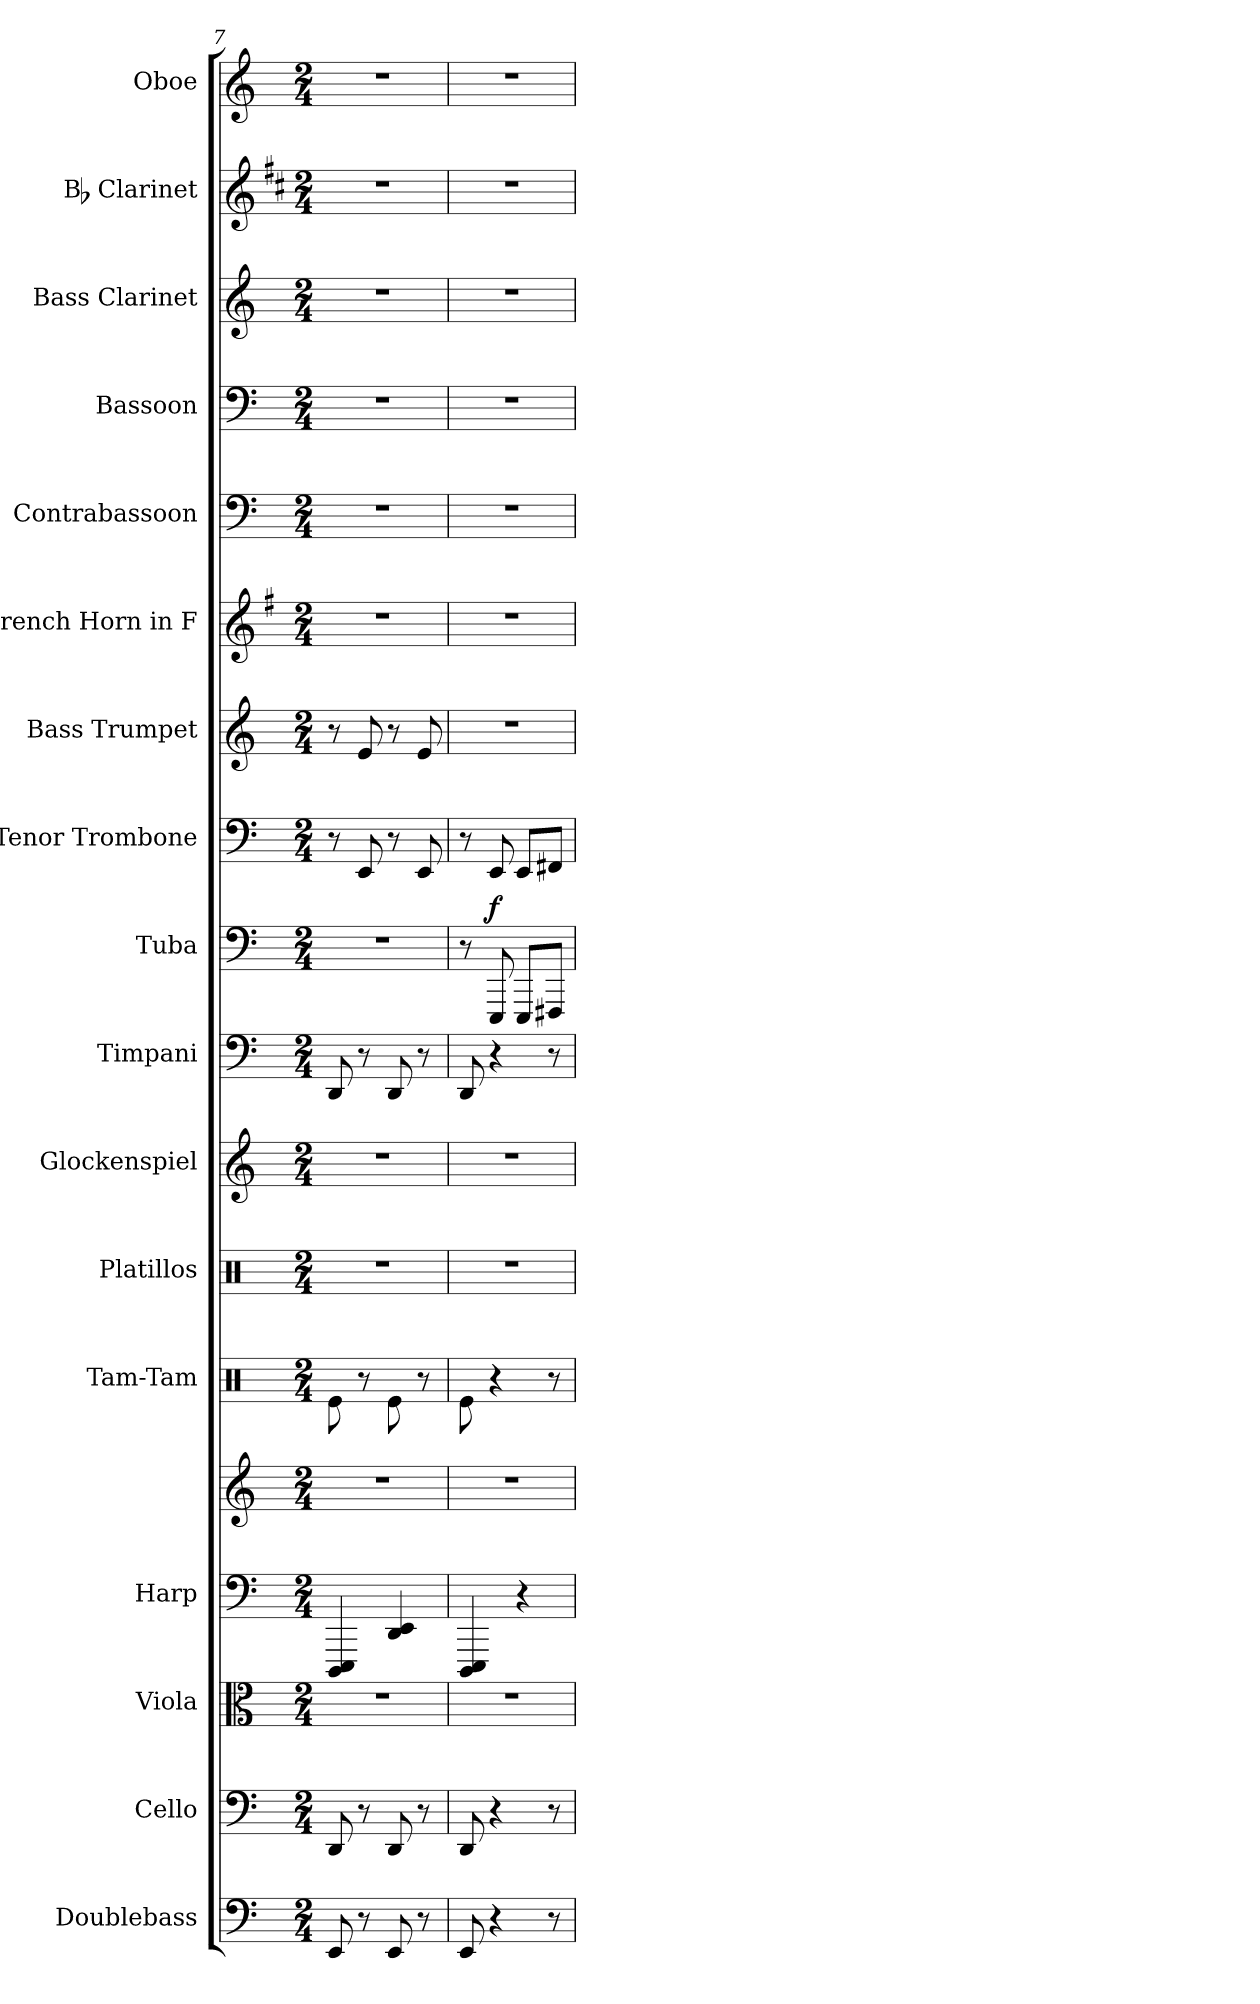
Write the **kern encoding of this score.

**kern	**kern	**kern	**kern	**kern	**kern	**kern	**kern	**kern	**kern	**dynam	**kern	**kern	**kern	**kern	**kern	**kern	**kern	**kern
*part17	*part16	*part15	*part14	*part14	*part13	*part12	*part11	*part10	*part9	*part9	*part8	*part7	*part6	*part5	*part4	*part3	*part2	*part1
*staff18	*staff17	*staff16	*staff15	*staff14	*staff13	*staff12	*staff11	*staff10	*staff9	*staff9	*staff8	*staff7	*staff6	*staff5	*staff4	*staff3	*staff2	*staff1
*I"Doublebass	*I"Cello	*I"Viola	*I"Harp	*	*I"Tam-Tam	*I"Platillos	*I"Glockenspiel	*I"Timpani	*I"Tuba	*	*I"Tenor Trombone	*I"Bass Trumpet	*I"French Horn in F	*I"Contrabassoon	*I"Bassoon	*I"Bass Clarinet	*I"Bb Clarinet	*I"Oboe
*	*	*I'Vla.	*I'Arp.	*	*	*I'Plat.	*I'Glk.	*	*I'Tba.	*	*	*	*	*	*	*	*	*I'Ob.
*clefF4	*clefF4	*clefC3	*clefF4	*clefG2	*clefX	*clefX	*clefG2	*clefF4	*clefF4	*	*clefF4	*clefG2	*clefG2	*clefF4	*clefF4	*clefG2	*clefG2	*clefG2
*ITrd7c12	*	*	*	*	*	*	*ITrd-14c-24	*	*	*	*	*ITrd8c14	*ITrd4c7	*ITrd7c12	*	*ITrd8c14	*ITrd1c2	*
*k[]	*k[]	*k[]	*k[]	*k[]	*k[]	*k[]	*k[]	*k[]	*k[]	*	*k[]	*k[]	*k[]	*k[]	*k[]	*k[]	*k[]	*k[]
*M2/4	*M2/4	*M2/4	*M2/4	*M2/4	*M2/4	*M2/4	*M2/4	*M2/4	*M2/4	*	*M2/4	*M2/4	*M2/4	*M2/4	*M2/4	*M2/4	*M2/4	*M2/4
=7	=7	=7	=7	=7	=7	=7	=7	=7	=7	=7	=7	=7	=7	=7	=7	=7	=7	=7
8EEE/	8DD/	2r	4DDD/ 4EEE/	2r	8Re\	2r	2r	8DD/	2r	.	8r	8r	2r	2r	2r	2r	2r	2r
8r	8r	.	.	.	8r	.	.	8r	.	.	8EE/	8E/	.	.	.	.	.	.
8EEE/	8DD/	.	4DD/ 4EE/	.	8Re\	.	.	8DD/	.	.	8r	8r	.	.	.	.	.	.
8r	8r	.	.	.	8r	.	.	8r	.	.	8EE/	8E/	.	.	.	.	.	.
!!LO:PB:g=z
=8	=8	=8	=8	=8	=8	=8	=8	=8	=8	=8	=8	=8	=8	=8	=8	=8	=8	=8
8EEE/	8DD/	2r	4DDD/ 4EEE/	2r	8Re\	2r	2r	8DD/	8r	.	8r	2r	2r	2r	2r	2r	2r	2r
!	!	!	!	!	!	!	!	!	!	!LO:DY:a	!	!	!	!	!	!	!	!
4r	4r	.	.	.	4r	.	.	4r	8EEE/	f	8EE/	.	.	.	.	.	.	.
.	.	.	4r	.	.	.	.	.	8EEE/L	.	8EE/L	.	.	.	.	.	.	.
8r	8r	.	.	.	8r	.	.	8r	8FFF#X/J	.	8FF#X/J	.	.	.	.	.	.	.
=	=	=	=	=	=	=	=	=	=	=	=	=	=	=	=	=	=	=
*-	*-	*-	*-	*-	*-	*-	*-	*-	*-	*-	*-	*-	*-	*-	*-	*-	*-	*-
